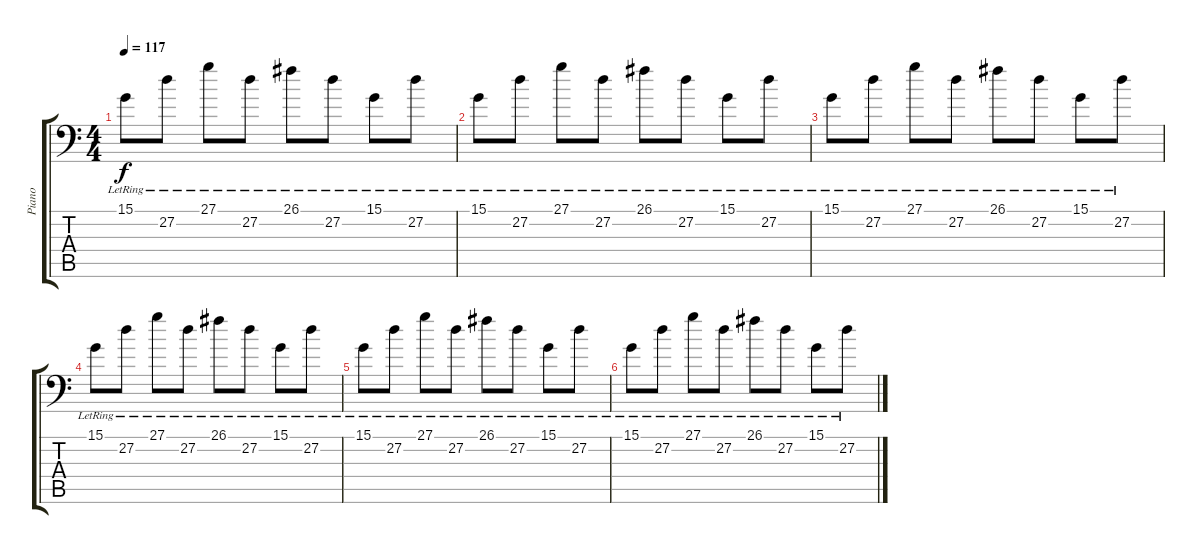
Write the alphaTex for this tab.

\track ("Piano" "Piano") {instrument electricgrandpiano}
\staff {score tabs}
\tuning (E3 B2 G2 D2 A1 E1) {hide}
\ts (4 4)
\tempo 117
\clef f4
\ks c
15.1{lr}.8{dy f} 27.2{lr}.8 27.1{lr}.8 27.2{lr}.8 26.1{lr}.8 27.2{lr}.8 15.1{lr}.8 27.2{lr}.8 |
15.1{lr}.8 27.2{lr}.8 27.1{lr}.8 27.2{lr}.8 26.1{lr}.8 27.2{lr}.8 15.1{lr}.8 27.2{lr}.8 |
15.1{lr}.8 27.2{lr}.8 27.1{lr}.8 27.2{lr}.8 26.1{lr}.8 27.2{lr}.8 15.1{lr}.8 27.2{lr}.8 |
15.1{lr}.8 27.2{lr}.8 27.1{lr}.8 27.2{lr}.8 26.1{lr}.8 27.2{lr}.8 15.1{lr}.8 27.2{lr}.8 |
15.1{lr}.8 27.2{lr}.8 27.1{lr}.8 27.2{lr}.8 26.1{lr}.8 27.2{lr}.8 15.1{lr}.8 27.2{lr}.8 |
15.1{lr}.8 27.2{lr}.8 27.1{lr}.8 27.2{lr}.8 26.1{lr}.8 27.2{lr}.8 15.1{lr}.8 27.2{lr}.8
